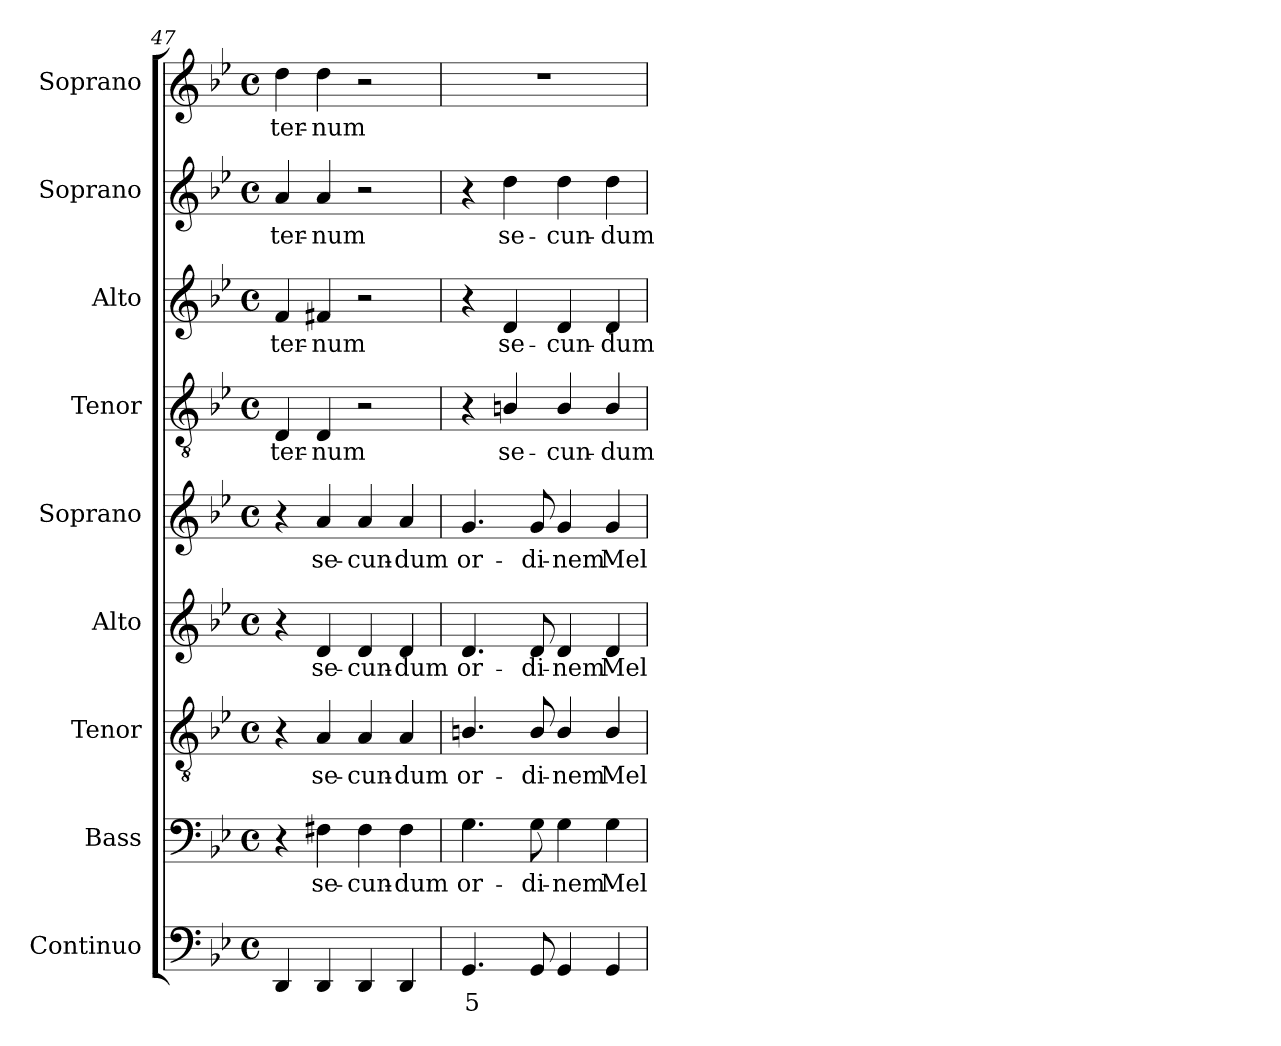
**kern	**text	**kern	**text	**kern	**text	**kern	**text	**kern	**text	**kern	**text	**kern	**text	**kern	**text	**kern	**text
*part9	*part9	*part8	*part8	*part7	*part7	*part6	*part6	*part5	*part5	*part4	*part4	*part3	*part3	*part2	*part2	*part1	*part1
*staff9	*staff9	*staff8	*staff8	*staff7	*staff7	*staff6	*staff6	*staff5	*staff5	*staff4	*staff4	*staff3	*staff3	*staff2	*staff2	*staff1	*staff1
*I"Continuo	*	*I"Bass	*	*I"Tenor	*	*I"Alto	*	*I"Soprano	*	*I"Tenor	*	*I"Alto	*	*I"Soprano	*	*I"Soprano	*
*I'Cont.	*	*I'B.	*	*I'T.	*	*I'A.	*	*I'S.	*	*I'T.	*	*I'A.	*	*I'S.	*	*I'S.	*
*clefF4	*	*clefF4	*	*clefGv2	*	*clefG2	*	*clefG2	*	*clefGv2	*	*clefG2	*	*clefG2	*	*clefG2	*
*	*	*	*	*ITrd7c12	*	*	*	*	*	*ITrd7c12	*	*	*	*	*	*	*
*k[b-e-]	*	*k[b-e-]	*	*k[b-e-]	*	*k[b-e-]	*	*k[b-e-]	*	*k[b-e-]	*	*k[b-e-]	*	*k[b-e-]	*	*k[b-e-]	*
*B-:	*	*B-:	*	*B-:	*	*B-:	*	*B-:	*	*B-:	*	*B-:	*	*B-:	*	*B-:	*
*M4/4	*	*M4/4	*	*M4/4	*	*M4/4	*	*M4/4	*	*M4/4	*	*M4/4	*	*M4/4	*	*M4/4	*
*met(c)	*	*met(c)	*	*met(c)	*	*met(c)	*	*met(c)	*	*met(c)	*	*met(c)	*	*met(c)	*	*met(c)	*
=47	=47	=47	=47	=47	=47	=47	=47	=47	=47	=47	=47	=47	=47	=47	=47	=47	=47
!	!	!	!	!	!	!	!	!	!	!	!LO:LY:b:color=#000000	!	!	!	!	!	!
!	!	!	!	!	!	!	!	!	!	!	!	!	!LO:LY:b:color=#000000	!	!	!	!
!	!	!	!	!	!	!	!	!	!	!	!	!	!	!	!LO:LY:b:color=#000000	!	!
!	!	!	!	!	!	!	!	!	!	!	!	!	!	!	!	!	!LO:LY:b:color=#000000
4DDi/	.	4r	.	4r	.	4r	.	4r	.	4DDi/	-ter-	4fi/	-ter-	4ai/	-ter-	4ddi\	-ter-
!	!	!	!LO:LY:b:color=#000000	!	!	!	!	!	!	!	!	!	!	!	!	!	!
!	!	!	!	!	!LO:LY:b:color=#000000	!	!	!	!	!	!	!	!	!	!	!	!
!	!	!	!	!	!	!	!LO:LY:b:color=#000000	!	!	!	!	!	!	!	!	!	!
!	!	!	!	!	!	!	!	!	!LO:LY:b:color=#000000	!	!	!	!	!	!	!	!
!	!	!	!	!	!	!	!	!	!	!	!LO:LY:b:color=#000000	!	!	!	!	!	!
!	!	!	!	!	!	!	!	!	!	!	!	!	!LO:LY:b:color=#000000	!	!	!	!
!	!	!	!	!	!	!	!	!	!	!	!	!	!	!	!LO:LY:b:color=#000000	!	!
!	!	!	!	!	!	!	!	!	!	!	!	!	!	!	!	!	!LO:LY:b:color=#000000
4DDi/	.	4F#Xi\	se-	4AAi/	se-	4di/	se-	4ai/	se-	4DDi/	-num	4f#Xi/	-num	4ai/	-num	4ddi\	-num
!	!	!	!LO:LY:b:color=#000000	!	!	!	!	!	!	!	!	!	!	!	!	!	!
!	!	!	!	!	!LO:LY:b:color=#000000	!	!	!	!	!	!	!	!	!	!	!	!
!	!	!	!	!	!	!	!LO:LY:b:color=#000000	!	!	!	!	!	!	!	!	!	!
!	!	!	!	!	!	!	!	!	!LO:LY:b:color=#000000	!	!	!	!	!	!	!	!
4DDi/	.	4F#i\	-cun-	4AAi/	-cun-	4di/	-cun-	4ai/	-cun-	2r	.	2r	.	2r	.	2r	.
!	!	!	!LO:LY:b:color=#000000	!	!	!	!	!	!	!	!	!	!	!	!	!	!
!	!	!	!	!	!LO:LY:b:color=#000000	!	!	!	!	!	!	!	!	!	!	!	!
!	!	!	!	!	!	!	!LO:LY:b:color=#000000	!	!	!	!	!	!	!	!	!	!
!	!	!	!	!	!	!	!	!	!LO:LY:b:color=#000000	!	!	!	!	!	!	!	!
4DDi/	.	4F#i\	-dum	4AAi/	-dum	4di/	-dum	4ai/	-dum	.	.	.	.	.	.	.	.
!!LO:LB:g=z
=48	=48	=48	=48	=48	=48	=48	=48	=48	=48	=48	=48	=48	=48	=48	=48	=48	=48
!	!LO:LY:b:color=#000000	!	!	!	!	!	!	!	!	!	!	!	!	!	!	!	!
!	!	!	!LO:LY:b:color=#000000	!	!	!	!	!	!	!	!	!	!	!	!	!	!
!	!	!	!	!	!LO:LY:b:color=#000000	!	!	!	!	!	!	!	!	!	!	!	!
!	!	!	!	!	!	!	!LO:LY:b:color=#000000	!	!	!	!	!	!	!	!	!	!
!	!	!	!	!	!	!	!	!	!LO:LY:b:color=#000000	!	!	!	!	!	!	!	!
4.GGi/	5	4.Gi\	or-	4.BBni/	or-	4.di/	or-	4.gi/	or-	4r	.	4r	.	4r	.	1r	.
!	!	!	!	!	!	!	!	!	!	!	!LO:LY:b:color=#000000	!	!	!	!	!	!
!	!	!	!	!	!	!	!	!	!	!	!	!	!LO:LY:b:color=#000000	!	!	!	!
!	!	!	!	!	!	!	!	!	!	!	!	!	!	!	!LO:LY:b:color=#000000	!	!
.	.	.	.	.	.	.	.	.	.	4BBni/	se-	4di/	se-	4ddi\	se-	.	.
!	!	!	!LO:LY:b:color=#000000	!	!	!	!	!	!	!	!	!	!	!	!	!	!
!	!	!	!	!	!LO:LY:b:color=#000000	!	!	!	!	!	!	!	!	!	!	!	!
!	!	!	!	!	!	!	!LO:LY:b:color=#000000	!	!	!	!	!	!	!	!	!	!
!	!	!	!	!	!	!	!	!	!LO:LY:b:color=#000000	!	!	!	!	!	!	!	!
8GGi/	.	8Gi\	-di-	8BBi/	-di-	8di/	-di-	8gi/	-di-	.	.	.	.	.	.	.	.
!	!	!	!LO:LY:b:color=#000000	!	!	!	!	!	!	!	!	!	!	!	!	!	!
!	!	!	!	!	!LO:LY:b:color=#000000	!	!	!	!	!	!	!	!	!	!	!	!
!	!	!	!	!	!	!	!LO:LY:b:color=#000000	!	!	!	!	!	!	!	!	!	!
!	!	!	!	!	!	!	!	!	!LO:LY:b:color=#000000	!	!	!	!	!	!	!	!
!	!	!	!	!	!	!	!	!	!	!	!LO:LY:b:color=#000000	!	!	!	!	!	!
!	!	!	!	!	!	!	!	!	!	!	!	!	!LO:LY:b:color=#000000	!	!	!	!
!	!	!	!	!	!	!	!	!	!	!	!	!	!	!	!LO:LY:b:color=#000000	!	!
4GGi/	.	4Gi\	-nem	4BBi/	-nem	4di/	-nem	4gi/	-nem	4BBi/	-cun-	4di/	-cun-	4ddi\	-cun-	.	.
!	!	!	!LO:LY:b:color=#000000	!	!	!	!	!	!	!	!	!	!	!	!	!	!
!	!	!	!	!	!LO:LY:b:color=#000000	!	!	!	!	!	!	!	!	!	!	!	!
!	!	!	!	!	!	!	!LO:LY:b:color=#000000	!	!	!	!	!	!	!	!	!	!
!	!	!	!	!	!	!	!	!	!LO:LY:b:color=#000000	!	!	!	!	!	!	!	!
!	!	!	!	!	!	!	!	!	!	!	!LO:LY:b:color=#000000	!	!	!	!	!	!
!	!	!	!	!	!	!	!	!	!	!	!	!	!LO:LY:b:color=#000000	!	!	!	!
!	!	!	!	!	!	!	!	!	!	!	!	!	!	!	!LO:LY:b:color=#000000	!	!
4GGi/	.	4Gi\	Mel	4BBi/	Mel	4di/	Mel	4gi/	Mel	4BBi/	-dum	4di/	-dum	4ddi\	-dum	.	.
=	=	=	=	=	=	=	=	=	=	=	=	=	=	=	=	=	=
*-	*-	*-	*-	*-	*-	*-	*-	*-	*-	*-	*-	*-	*-	*-	*-	*-	*-
